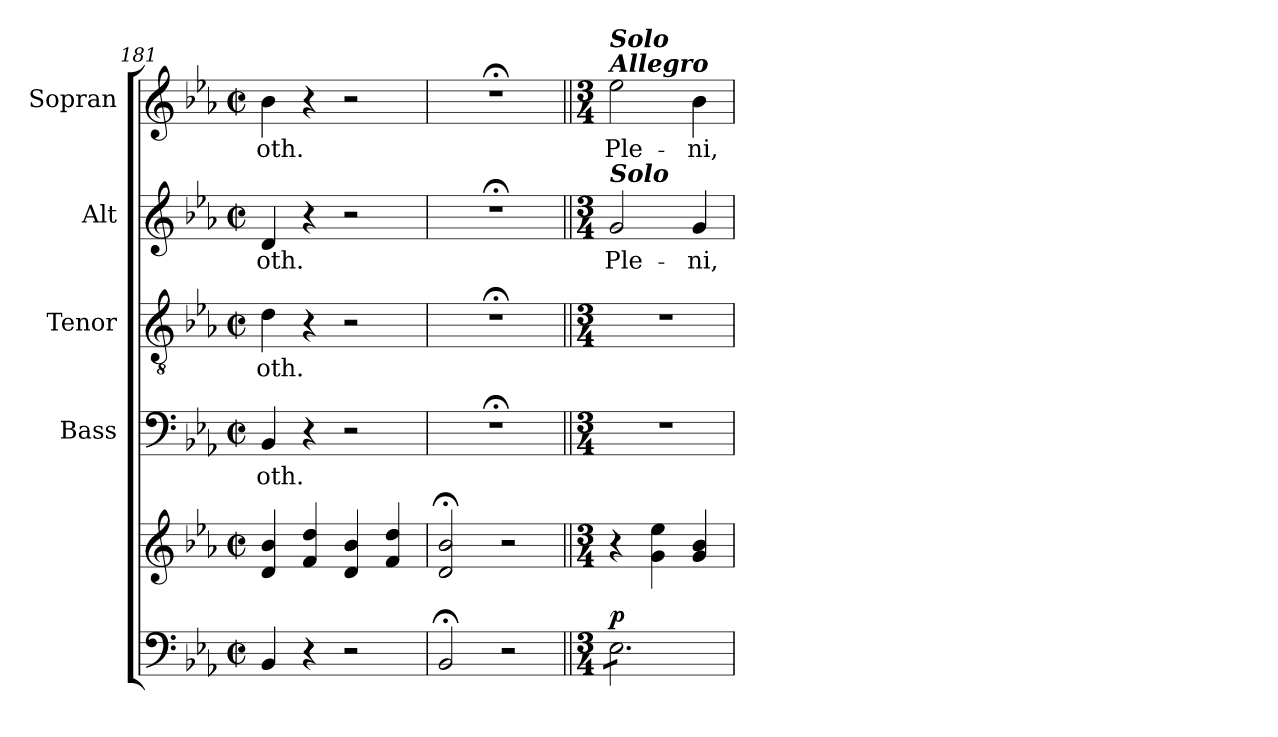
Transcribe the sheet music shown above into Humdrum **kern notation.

**kern	**kern	**dynam	**kern	**text	**kern	**text	**kern	**text	**kern	**text
*part5	*part5	*part5	*part4	*part4	*part3	*part3	*part2	*part2	*part1	*part1
*staff6	*staff5	*staff5/6	*staff4	*staff4	*staff3	*staff3	*staff2	*staff2	*staff1	*staff1
*	*	*	*I"Bass	*	*I"Tenor	*	*I"Alt	*	*I"Sopran	*
*	*	*	*I'B.	*	*I'T.	*	*I'A.	*	*I'S.	*
*clefF4	*clefG2	*	*clefF4	*	*clefGv2	*	*clefG2	*	*clefG2	*
*k[b-e-a-]	*k[b-e-a-]	*	*k[b-e-a-]	*	*k[b-e-a-]	*	*k[b-e-a-]	*	*k[b-e-a-]	*
*E-:	*E-:	*	*E-:	*	*E-:	*	*E-:	*	*E-:	*
*M2/2	*M2/2	*	*M2/2	*	*M2/2	*	*M2/2	*	*M2/2	*
*met(c|)	*met(c|)	*	*met(c|)	*	*met(c|)	*	*met(c|)	*	*met(c|)	*
=181	=181	=181	=181	=181	=181	=181	=181	=181	=181	=181
!	!	!	!	!LO:LY:b	!	!LO:LY:b	!	!LO:LY:b	!	!LO:LY:b
4BB-/	4d/ 4b-/	.	4BB-/	-oth.	4d\	-oth.	4d/	-oth.	4b-\	-oth.
4r	4f/ 4dd/	.	4r	.	4r	.	4r	.	4r	.
2r	4d/ 4b-/	.	2r	.	2r	.	2r	.	2r	.
.	4f/ 4dd/	.	.	.	.	.	.	.	.	.
=182	=182	=182	=182	=182	=182	=182	=182	=182	=182	=182
2BB-;</	2d/;< 2b-/;<	.	1r;<	.	1r;<	.	1r;<	.	1r;<	.
2r	2r	.	.	.	.	.	.	.	.	.
!!LO:LB:g=z
=183||	=183||	=183||	=183||	=183||	=183||	=183||	=183||	=183||	=183||	=183||
*M3/4	*M3/4	*	*M3/4	*	*M3/4	*	*M3/4	*	*M3/4	*
!	!	!	!	!	!	!	!	!	!LO:TX:a:Bi:t=Allegro	!
!	!	!	!	!	!	!	!	!	!LO:TX:a:Bi:t=Solo	!
!	!	!	!	!	!	!	!LO:TX:a:Bi:t=Solo	!	!	!
!	!	!LO:DY:a=2	!	!	!	!	!	!LO:LY:b	!	!LO:LY:b
*tremolo	*	*	*	*	*	*	*	*	*	*
8E-\L	4r	p	2.r	.	2.r	.	2g/	Ple-	2ee-\	Ple-
8E-\	.	.	.	.	.	.	.	.	.	.
8E-\	4g\ 4ee-\	.	.	.	.	.	.	.	.	.
8E-\	.	.	.	.	.	.	.	.	.	.
!	!	!	!	!	!	!	!	!LO:LY:b	!	!LO:LY:b
8E-\	4g/ 4b-/	.	.	.	.	.	4g/	-ni,	4b-\	-ni,
8E-\J	.	.	.	.	.	.	.	.	.	.
*Xtremolo	*	*	*	*	*	*	*	*	*	*
=	=	=	=	=	=	=	=	=	=	=
*-	*-	*-	*-	*-	*-	*-	*-	*-	*-	*-
